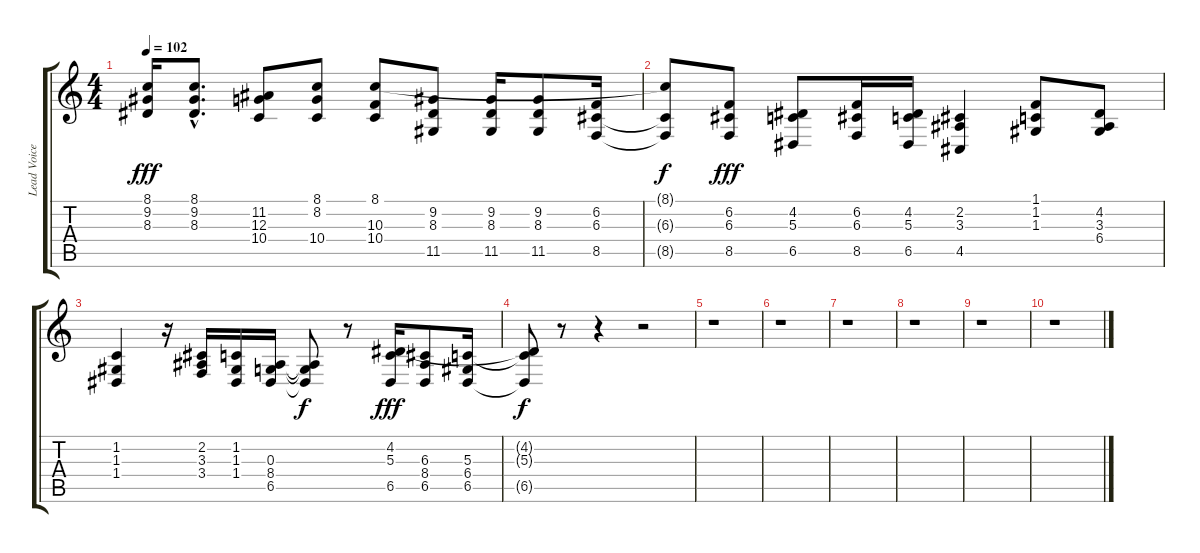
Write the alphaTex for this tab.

\track ("Lead Voice" "Lead Voice") {instrument flute}
\staff {score tabs}
\tuning (E4 B3 G3 D3 A2 E2) {hide}
\ts (4 4)
\tempo 102
\clef g2
\ks c
(8.1 9.2 8.3).16{dy fff} (8.1{hac} 9.2{hac} 8.3{hac}).8{d} (11.2 12.3 10.4).8 (8.1 8.2 10.4).8 (8.1 10.3 10.4).8 (9.2 8.3 11.5).8 (9.2 8.3 11.5).16 (9.2 8.3 11.5).8 (6.2 6.3 8.5).16 |
(8.1{t} 6.3{t} 8.5{t}).8{dy f} (6.2 6.3 8.5).8{dy fff} (4.2 5.3 6.5).8 (6.2 6.3 8.5).16 (4.2 5.3 6.5).16 (2.2 3.3 4.5).4 (1.1 1.2 1.3).8 (4.2 3.3 6.4).8 |
(1.2 1.3 1.4).4 r.16 (2.2 3.3 3.4).16 (1.2 1.3 1.4).16 (0.3 8.4 6.5).16 (0.3{t} 8.4{t} 6.5{t}).8{dy f} r.8 (4.2 5.3 6.5).16{dy fff} (6.3 8.4 6.5).8 (5.3 6.4 6.5).16 |
(4.2{t} 5.3{t} 6.5{t}).8{dy f} r.8 r.4 r.2 |
r.1 |
r.1 |
r.1 |
r.1 |
r.1 |
r.1
